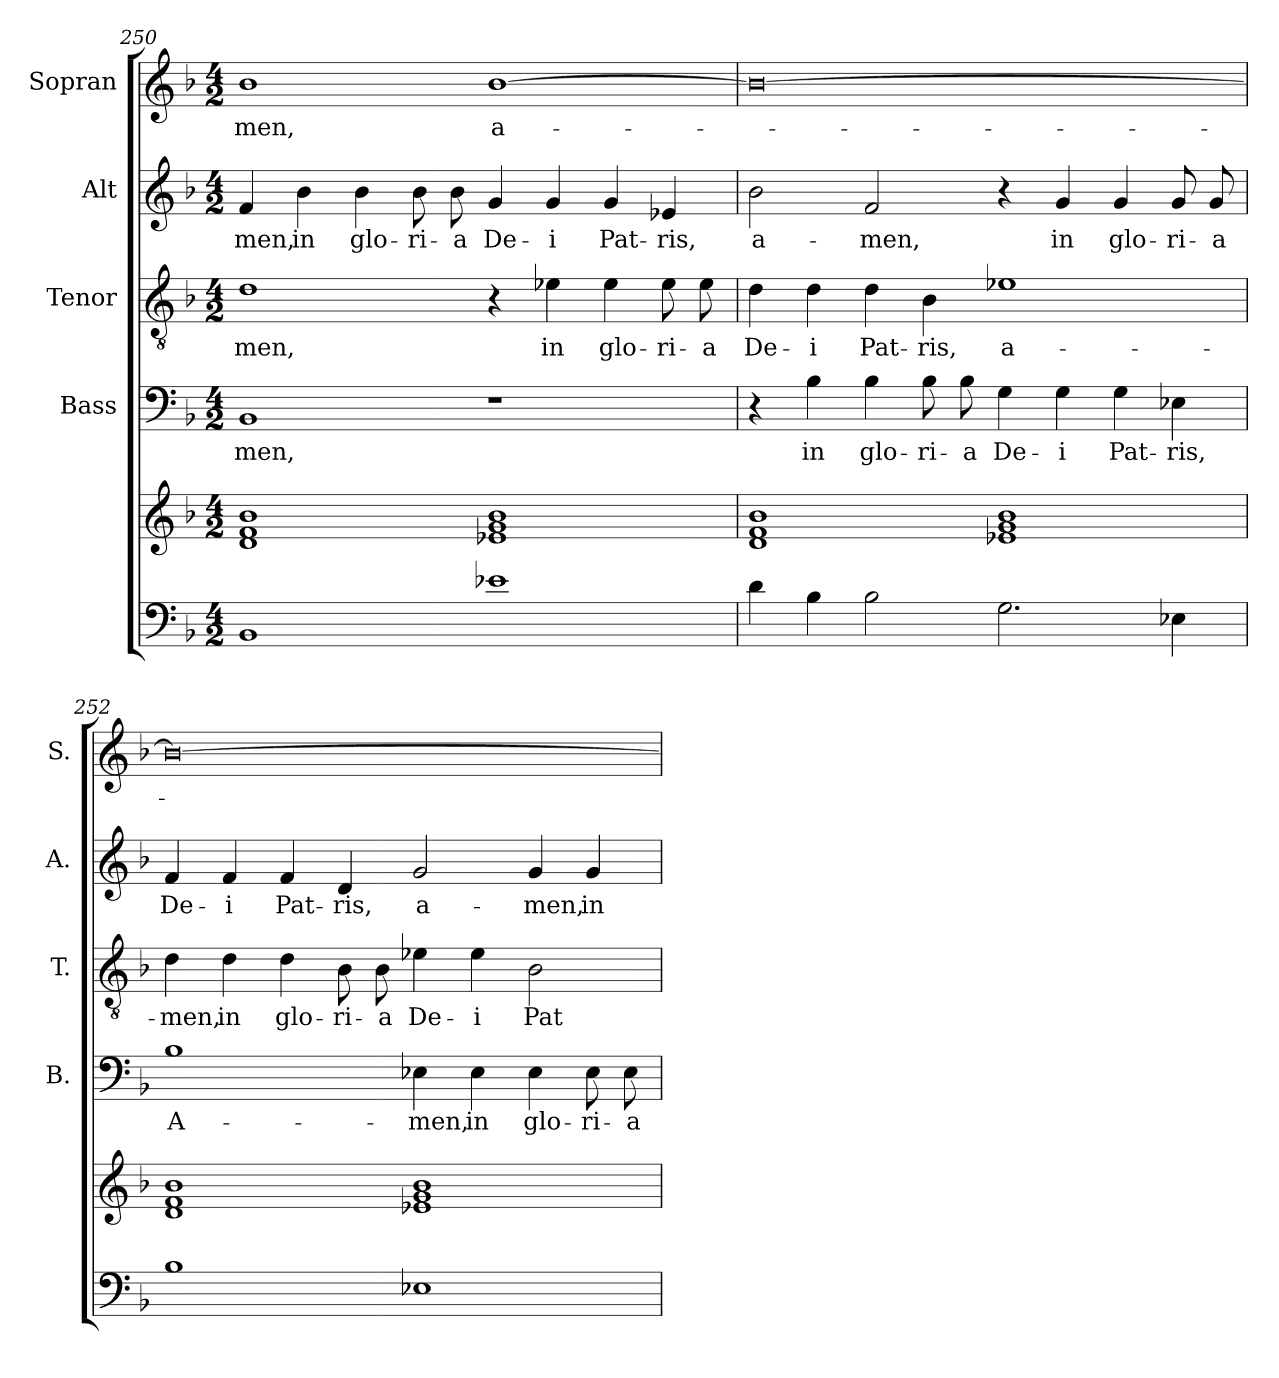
**kern	**kern	**kern	**text	**kern	**text	**kern	**text	**kern	**text
*part5	*part5	*part4	*part4	*part3	*part3	*part2	*part2	*part1	*part1
*staff6	*staff5	*staff4	*staff4	*staff3	*staff3	*staff2	*staff2	*staff1	*staff1
*	*	*I"Bass	*	*I"Tenor	*	*I"Alt	*	*I"Sopran	*
*	*	*I'B.	*	*I'T.	*	*I'A.	*	*I'S.	*
*clefF4	*clefG2	*clefF4	*	*clefGv2	*	*clefG2	*	*clefG2	*
*k[b-]	*k[b-]	*k[b-]	*	*k[b-]	*	*k[b-]	*	*k[b-]	*
*F:	*F:	*F:	*	*F:	*	*F:	*	*F:	*
*M4/2	*M4/2	*M4/2	*	*M4/2	*	*M4/2	*	*M4/2	*
=250	=250	=250	=250	=250	=250	=250	=250	=250	=250
!	!	!	!LO:LY:b	!	!LO:LY:b	!	!LO:LY:b	!	!LO:LY:b
1BB-	1d 1f 1b-	1BB-	-men,	1d	-men,	4f/	-men,	1b-	-men,
!	!	!	!	!	!	!	!LO:LY:b	!	!
.	.	.	.	.	.	4b-\	in	.	.
!	!	!	!	!	!	!	!LO:LY:b	!	!
.	.	.	.	.	.	4b-\	glo-	.	.
!	!	!	!	!	!	!	!LO:LY:b	!	!
.	.	.	.	.	.	8b-\	-ri-	.	.
!	!	!	!	!	!	!	!LO:LY:b	!	!
.	.	.	.	.	.	8b-\	-a	.	.
!	!	!	!	!	!	!	!LO:LY:b	!	!LO:LY:b
1e-X	1e-X 1g 1b-	1r	.	4r	.	4g/	De-	[1b-	a-
!	!	!	!	!	!LO:LY:b	!	!LO:LY:b	!	!
.	.	.	.	4e-X\	in	4g/	-i	.	.
!	!	!	!	!	!LO:LY:b	!	!LO:LY:b	!	!
.	.	.	.	4e-\	glo-	4g/	Pat-	.	.
!	!	!	!	!	!LO:LY:b	!	!LO:LY:b	!	!
.	.	.	.	8e-\	-ri-	4e-X/	-ris,	.	.
!	!	!	!	!	!LO:LY:b	!	!	!	!
.	.	.	.	8e-\	-a	.	.	.	.
!!LO:PB:g=z
=251	=251	=251	=251	=251	=251	=251	=251	=251	=251
!	!	!	!	!	!LO:LY:b	!	!LO:LY:b	!	!
4d\	1d 1f 1b-	4r	.	4d\	De-	2b-\	a-	0b-_	.
!	!	!	!LO:LY:b	!	!LO:LY:b	!	!	!	!
4B-\	.	4B-\	in	4d\	-i	.	.	.	.
!	!	!	!LO:LY:b	!	!LO:LY:b	!	!LO:LY:b	!	!
2B-\	.	4B-\	glo-	4d\	Pat-	2f/	-men,	.	.
!	!	!	!LO:LY:b	!	!LO:LY:b	!	!	!	!
.	.	8B-\	-ri-	4B-\	-ris,	.	.	.	.
!	!	!	!LO:LY:b	!	!	!	!	!	!
.	.	8B-\	-a	.	.	.	.	.	.
!	!	!	!LO:LY:b	!	!LO:LY:b	!	!	!	!
2.G\	1e-X 1g 1b-	4G\	De-	1e-X	a-	4r	.	.	.
!	!	!	!LO:LY:b	!	!	!	!LO:LY:b	!	!
.	.	4G\	-i	.	.	4g/	in	.	.
!	!	!	!LO:LY:b	!	!	!	!LO:LY:b	!	!
.	.	4G\	Pat-	.	.	4g/	glo-	.	.
!	!	!	!LO:LY:b	!	!	!	!LO:LY:b	!	!
4E-X\	.	4E-X\	-ris,	.	.	8g/	-ri-	.	.
!	!	!	!	!	!	!	!LO:LY:b	!	!
.	.	.	.	.	.	8g/	-a	.	.
=252	=252	=252	=252	=252	=252	=252	=252	=252	=252
!	!	!	!LO:LY:b	!	!LO:LY:b	!	!LO:LY:b	!	!
1B-	1d 1f 1b-	1B-	A-	4d\	-men,	4f/	De-	0b-_	.
!	!	!	!	!	!LO:LY:b	!	!LO:LY:b	!	!
.	.	.	.	4d\	in	4f/	-i	.	.
!	!	!	!	!	!LO:LY:b	!	!LO:LY:b	!	!
.	.	.	.	4d\	glo-	4f/	Pat-	.	.
!	!	!	!	!	!LO:LY:b	!	!LO:LY:b	!	!
.	.	.	.	8B-\	-ri-	4d/	-ris,	.	.
!	!	!	!	!	!LO:LY:b	!	!	!	!
.	.	.	.	8B-\	-a	.	.	.	.
!	!	!	!LO:LY:b	!	!LO:LY:b	!	!LO:LY:b	!	!
1E-X	1e-X 1g 1b-	4E-X\	-men,	4e-X\	De-	2g/	a-	.	.
!	!	!	!LO:LY:b	!	!LO:LY:b	!	!	!	!
.	.	4E-\	in	4e-\	-i	.	.	.	.
!	!	!	!LO:LY:b	!	!LO:LY:b	!	!LO:LY:b	!	!
.	.	4E-\	glo-	2B-\	Pat-	4g/	-men,	.	.
!	!	!	!LO:LY:b	!	!	!	!LO:LY:b	!	!
.	.	8E-\	-ri-	.	.	4g/	in	.	.
!	!	!	!LO:LY:b	!	!	!	!	!	!
.	.	8E-\	-a	.	.	.	.	.	.
=	=	=	=	=	=	=	=	=	=
*-	*-	*-	*-	*-	*-	*-	*-	*-	*-
